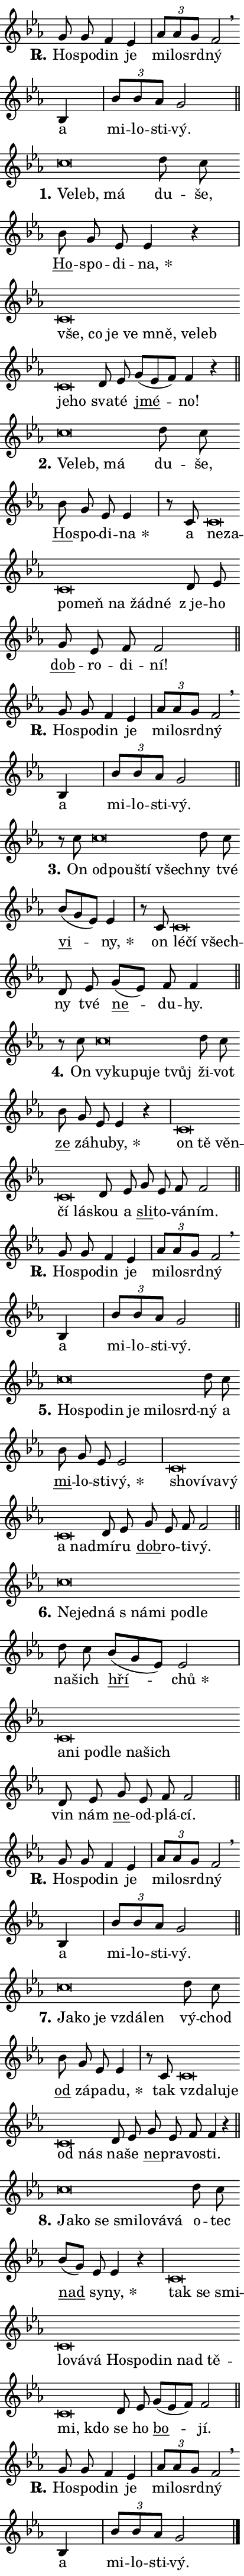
\version "2.24.0"
\header { tagline = "" }
\paper {
  indent = 0\cm
  top-margin = 0\cm
  right-margin = 0.13\cm % to fit lyric hyphens
  bottom-margin = 0\cm
  left-margin = 0\cm
  paper-width = 7\cm
  page-breaking = #ly:one-page-breaking
  system-system-spacing.basic-distance = #11
  score-system-spacing.basic-distance = #11
  ragged-last = ##f
}


%% Author: Thomas Morley
%% https://lists.gnu.org/archive/html/lilypond-user/2020-05/msg00002.html
#(define (line-position grob)
"Returns position of @var[grob} in current system:
   @code{'start}, if at first time-step
   @code{'end}, if at last time-step
   @code{'middle} otherwise
"
  (let* ((col (ly:item-get-column grob))
         (ln (ly:grob-object col 'left-neighbor))
         (rn (ly:grob-object col 'right-neighbor))
         (col-to-check-left (if (ly:grob? ln) ln col))
         (col-to-check-right (if (ly:grob? rn) rn col))
         (break-dir-left
           (and
             (ly:grob-property col-to-check-left 'non-musical #f)
             (ly:item-break-dir col-to-check-left)))
         (break-dir-right
           (and
             (ly:grob-property col-to-check-right 'non-musical #f)
             (ly:item-break-dir col-to-check-right))))
        (cond ((eqv? 1 break-dir-left) 'start)
              ((eqv? -1 break-dir-right) 'end)
              (else 'middle))))

#(define (tranparent-at-line-position vctor)
  (lambda (grob)
  "Relying on @code{line-position} select the relevant enry from @var{vctor}.
Used to determine transparency,"
    (case (line-position grob)
      ((end) (not (vector-ref vctor 0)))
      ((middle) (not (vector-ref vctor 1)))
      ((start) (not (vector-ref vctor 2))))))

noteHeadBreakVisibility =
#(define-music-function (break-visibility)(vector?)
"Makes @code{NoteHead}s transparent relying on @var{break-visibility}"
#{
  \override NoteHead.transparent =
    #(tranparent-at-line-position break-visibility)
#})

#(define delete-ledgers-for-transparent-note-heads
  (lambda (grob)
    "Reads whether a @code{NoteHead} is transparent.
If so this @code{NoteHead} is removed from @code{'note-heads} from
@var{grob}, which is supposed to be @code{LedgerLineSpanner}.
As a result ledgers are not printed for this @code{NoteHead}"
    (let* ((nhds-array (ly:grob-object grob 'note-heads))
           (nhds-list
             (if (ly:grob-array? nhds-array)
                 (ly:grob-array->list nhds-array)
                 '()))
           ;; Relies on the transparent-property being done before
           ;; Staff.LedgerLineSpanner.after-line-breaking is executed.
           ;; This is fragile ...
           (to-keep
             (remove
               (lambda (nhd)
                 (ly:grob-property nhd 'transparent #f))
               nhds-list)))
      ;; TODO find a better method to iterate over grob-arrays, similiar
      ;; to filter/remove etc for lists
      ;; For now rebuilt from scratch
      (set! (ly:grob-object grob 'note-heads)  '())
      (for-each
        (lambda (nhd)
          (ly:pointer-group-interface::add-grob grob 'note-heads nhd))
        to-keep))))

squashNotes = {
  \override NoteHead.X-extent = #'(-0.2 . 0.2)
  \override NoteHead.Y-extent = #'(-0.75 . 0)
  \override NoteHead.stencil =
    #(lambda (grob)
       (let ((pos (ly:grob-property grob 'staff-position)))
         (begin
           (if (< pos -7) (display "ERROR: Lower brevis then expected\n") (display ""))
           (if (<= pos -6) ly:text-interface::print ly:note-head::print))))
}
unSquashNotes = {
  \revert NoteHead.X-extent
  \revert NoteHead.Y-extent
  \revert NoteHead.stencil
}

hideNotes = \noteHeadBreakVisibility #begin-of-line-visible
unHideNotes = \noteHeadBreakVisibility #all-visible

% work-around for resetting accidentals
% https://lilypond.org/doc/v2.23/Documentation/notation/displaying-rhythms#unmetered-music
cadenzaMeasure = {
  \cadenzaOff
  \partial 1024 s1024
  \cadenzaOn
}

#(define-markup-command (accent layout props text) (markup?)
  "Underline accented syllable"
  (interpret-markup layout props
    #{\markup \override #'(offset . 4.3) \underline { #text }#}))

responsum = \markup \concat {
  "R" \hspace #-1.05 \path #0.1 #'((moveto 0 0.07) (lineto 0.9 0.8)) \hspace #0.05 "."
}

spaceSize = #0.6828661417322834 % exact space size for TeX Gyre Schola

\layout {
  \context {
    \Staff
    \remove "Time_signature_engraver"
    \override LedgerLineSpanner.after-line-breaking = #delete-ledgers-for-transparent-note-heads
  }
  \context {
    \Lyrics {
      \override LyricSpace.minimum-distance = \spaceSize
      \override LyricText.font-name = #"TeX Gyre Schola"
      \override LyricText.font-size = 1
      \override StanzaNumber.font-name = #"TeX Gyre Schola Bold"
      \override StanzaNumber.font-size = 1
    }
  }
  \context {
    \Score 
    \override NoteHead.text =
      #(lambda (grob) 
        (let ((pos (ly:grob-property grob 'staff-position)))
          #{\markup {
            \combine
              \halign #-0.55 \raise #(if (= pos -6) 0 0.5) \override #'(thickness . 2) \draw-line #'(3.2 . 0)
              \musicglyph "noteheads.sM1"
          }#}))
  }
}

% magnetic-lyrics.ily
%
%   written by
%     Jean Abou Samra <jean@abou-samra.fr>
%     Werner Lemberg <wl@gnu.org>
%
%   adapted by
%     Jiri Hon <jiri.hon@gmail.com>
%
% Version 2022-Apr-15

% https://www.mail-archive.com/lilypond-user@gnu.org/msg149350.html

#(define (Left_hyphen_pointer_engraver context)
   "Collect syllable-hyphen-syllable occurrences in lyrics and store
them in properties.  This engraver only looks to the left.  For
example, if the lyrics input is @code{foo -- bar}, it does the
following.

@itemize @bullet
@item
Set the @code{text} property of the @code{LyricHyphen} grob between
@q{foo} and @q{bar} to @code{foo}.

@item
Set the @code{left-hyphen} property of the @code{LyricText} grob with
text @q{foo} to the @code{LyricHyphen} grob between @q{foo} and
@q{bar}.
@end itemize

Use this auxiliary engraver in combination with the
@code{lyric-@/text::@/apply-@/magnetic-@/offset!} hook."
   (let ((hyphen #f)
         (text #f))
     (make-engraver
      (acknowledgers
       ((lyric-syllable-interface engraver grob source-engraver)
        (set! text grob)))
      (end-acknowledgers
       ((lyric-hyphen-interface engraver grob source-engraver)
        ;(when (not (grob::has-interface grob 'lyric-space-interface))
          (set! hyphen grob)));)
      ((stop-translation-timestep engraver)
       (when (and text hyphen)
         (ly:grob-set-object! text 'left-hyphen hyphen))
       (set! text #f)
       (set! hyphen #f)))))

#(define (lyric-text::apply-magnetic-offset! grob)
   "If the space between two syllables is less than the value in
property @code{LyricText@/.details@/.squash-threshold}, move the right
syllable to the left so that it gets concatenated with the left
syllable.

Use this function as a hook for
@code{LyricText@/.after-@/line-@/breaking} if the
@code{Left_@/hyphen_@/pointer_@/engraver} is active."
   (let ((hyphen (ly:grob-object grob 'left-hyphen #f)))
     (when hyphen
       (let ((left-text (ly:spanner-bound hyphen LEFT)))
         (when (grob::has-interface left-text 'lyric-syllable-interface)
           (let* ((common (ly:grob-common-refpoint grob left-text X))
                  (this-x-ext (ly:grob-extent grob common X))
                  (left-x-ext
                   (begin
                     ;; Trigger magnetism for left-text.
                     (ly:grob-property left-text 'after-line-breaking)
                     (ly:grob-extent left-text common X)))
                  ;; `delta` is the gap width between two syllables.
                  (delta (- (interval-start this-x-ext)
                            (interval-end left-x-ext)))
                  (details (ly:grob-property grob 'details))
                  (threshold (assoc-get 'squash-threshold details 0.2)))
             (when (< delta threshold)
               (let* (;; We have to manipulate the input text so that
                      ;; ligatures crossing syllable boundaries are not
                      ;; disabled.  For languages based on the Latin
                      ;; script this is essentially a beautification.
                      ;; However, for non-Western scripts it can be a
                      ;; necessity.
                      (lt (ly:grob-property left-text 'text))
                      (rt (ly:grob-property grob 'text))
                      (is-space (grob::has-interface hyphen 'lyric-space-interface))
                      (space (if is-space " " ""))
                      (extra-delta (if is-space spaceSize 0))
                      ;; Append new syllable.
                      (ltrt-space (if (and (string? lt) (string? rt))
                                (string-append lt space rt)
                                (make-concat-markup (list lt space rt))))
                      ;; Right-align `ltrt` to the right side.
                      (ltrt-space-markup (grob-interpret-markup
                               grob
                               (make-translate-markup
                                (cons (interval-length this-x-ext) 0)
                                (make-right-align-markup ltrt-space)))))
                 (begin
                   ;; Don't print `left-text`.
                   (ly:grob-set-property! left-text 'stencil #f)
                   ;; Set text and stencil (which holds all collected
                   ;; syllables so far) and shift it to the left.
                   (ly:grob-set-property! grob 'text ltrt-space)
                   (ly:grob-set-property! grob 'stencil ltrt-space-markup)
                   (ly:grob-translate-axis! grob (- (- delta extra-delta)) X))))))))))


#(define (lyric-hyphen::displace-bounds-first grob)
   ;; Make very sure this callback isn't triggered too early.
   (let ((left (ly:spanner-bound grob LEFT))
         (right (ly:spanner-bound grob RIGHT)))
     (ly:grob-property left 'after-line-breaking)
     (ly:grob-property right 'after-line-breaking)
     (ly:lyric-hyphen::print grob)))

squashThreshold = #0.4

\layout {
  \context {
    \Lyrics
    \consists #Left_hyphen_pointer_engraver
    \override LyricText.after-line-breaking =
      #lyric-text::apply-magnetic-offset!
    \override LyricHyphen.stencil = #lyric-hyphen::displace-bounds-first
    \override LyricText.details.squash-threshold = \squashThreshold
    \override LyricHyphen.minimum-distance = 0
    \override LyricHyphen.minimum-length = \squashThreshold
  }
}

squashText = \override LyricText.details.squash-threshold = 9999
unSquashText = \override LyricText.details.squash-threshold = \squashThreshold

leftText = \override LyricText.self-alignment-X = #LEFT
unLeftText = \revert LyricText.self-alignment-X

starOffset = #(lambda (grob) 
                (let ((x_offset (ly:self-alignment-interface::aligned-on-x-parent grob)))
                  (if (= x_offset 0) 0 (+ x_offset 1.2))))

star = #(define-music-function (syllable)(string?)
"Append star separator at the end of a syllable"
#{
  \once \override LyricText.X-offset = #starOffset
  \lyricmode { \markup {
    #syllable
    \override #'((font-name . "TeX Gyre Schola Bold")) \hspace #0.2 \lower #0.65 \larger "*"
  } }
#})

starAccent = #(define-music-function (syllable)(string?)
"Append star separator at the end of a syllable and make accent"
#{
  \once \override LyricText.X-offset = #starOffset
  \lyricmode { \markup {
    \accent #syllable
    \override #'((font-name . "TeX Gyre Schola Bold")) \hspace #0.2 \lower #0.65 \larger "*"
  } }
#})

breath = #(define-music-function (syllable)(string?)
"Append breathing indicator at the end of a syllable"
#{
  \lyricmode { \markup { #syllable "+" } }
#})

optionalBreath = #(define-music-function (syllable)(string?)
"Append optional breathing indicator at the end of a syllable"
#{
  \lyricmode { \markup { #syllable "(+)" } }
#})


\score {
    <<
        \new Voice = "melody" { \cadenzaOn \key es \major \relative { g'8 g f4 es \cadenzaMeasure \bar "|" \tuplet 3/2 { as8[ as g] } f2 \breathe \bar "" bes,4 \cadenzaMeasure \bar "|" \tuplet 3/2 { bes'8[ bes as] } g2 \cadenzaMeasure \bar "||" \break } }
        \new Lyrics \lyricsto "melody" { \lyricmode { \set stanza = \responsum
Ho -- spo -- din je mi -- lo -- srd -- ný a mi -- lo -- sti -- vý. } }
    >>
    \layout {}
}

\score {
    <<
        \new Voice = "melody" { \cadenzaOn \key es \major \relative { \squashNotes c''\breve*1/16 \hideNotes \breve*1/16 \breve*1/16 \bar "" \unHideNotes \unSquashNotes d8 c \bar "" bes g es es4 r \cadenzaMeasure \bar "|" \squashNotes c\breve*1/16 \hideNotes \breve*1/16 \bar "" \breve*1/16 \bar "" \breve*1/16 \bar "" \breve*1/16 \bar "" \breve*1/16 \bar "" \breve*1/16 \bar "" \breve*1/16 \breve*1/16 \bar "" \unHideNotes \unSquashNotes d8 es \bar "" g[( es f)] f4 r \cadenzaMeasure \bar "||" \break } }
        \new Lyrics \lyricsto "melody" { \lyricmode { \set stanza = "1."
\leftText Ve -- \squashText leb, má \unLeftText \unSquashText du -- še, \markup \accent Ho -- spo -- di -- \star na, \leftText vše, \squashText co je ve mně, ve -- leb je -- ho \unLeftText \unSquashText sva -- té \markup \accent jmé -- no! } }
    >>
    \layout {}
}

\score {
    <<
        \new Voice = "melody" { \cadenzaOn \key es \major \relative { \squashNotes c''\breve*1/16 \hideNotes \breve*1/16 \breve*1/16 \bar "" \unHideNotes \unSquashNotes d8 c \bar "" bes g es es4 \cadenzaMeasure \bar "|" r8 c \squashNotes c\breve*1/16 \hideNotes \breve*1/16 \bar "" \breve*1/16 \bar "" \breve*1/16 \bar "" \breve*1/16 \bar "" \breve*1/16 \breve*1/16 \bar "" \unHideNotes \unSquashNotes d8 es \bar "" g es f f2 \cadenzaMeasure \bar "||" \break } }
        \new Lyrics \lyricsto "melody" { \lyricmode { \set stanza = "2."
\leftText Ve -- \squashText leb, má \unLeftText \unSquashText du -- še, \markup \accent Ho -- spo -- di -- \star na a \leftText ne -- \squashText za -- po -- meň na žád -- né \unLeftText \unSquashText "z je" -- ho \markup \accent dob -- ro -- di -- ní! } }
    >>
    \layout {}
}

\score {
    <<
        \new Voice = "melody" { \cadenzaOn \key es \major \relative { g'8 g f4 es \cadenzaMeasure \bar "|" \tuplet 3/2 { as8[ as g] } f2 \breathe \bar "" bes,4 \cadenzaMeasure \bar "|" \tuplet 3/2 { bes'8[ bes as] } g2 \cadenzaMeasure \bar "||" \break } }
        \new Lyrics \lyricsto "melody" { \lyricmode { \set stanza = \responsum
Ho -- spo -- din je mi -- lo -- srd -- ný a mi -- lo -- sti -- vý. } }
    >>
    \layout {}
}

\score {
    <<
        \new Voice = "melody" { \cadenzaOn \key es \major \relative { r8 c''8 \squashNotes c\breve*1/16 \hideNotes \breve*1/16 \bar "" \breve*1/16 \breve*1/16 \bar "" \unHideNotes \unSquashNotes d8 c \bar "" bes[( g es)] es4 \cadenzaMeasure \bar "|" r8 c \squashNotes c\breve*1/16 \hideNotes \breve*1/16 \breve*1/16 \bar "" \unHideNotes \unSquashNotes d8 es \bar "" g[( es)] f f4 \cadenzaMeasure \bar "||" \break } }
        \new Lyrics \lyricsto "melody" { \lyricmode { \set stanza = "3."
On \leftText od -- \squashText pou -- ští všech -- \unLeftText \unSquashText ny tvé \markup \accent vi -- \star ny, on \leftText lé -- \squashText čí všech -- \unLeftText \unSquashText ny tvé \markup \accent ne -- du -- hy. } }
    >>
    \layout {}
}

\score {
    <<
        \new Voice = "melody" { \cadenzaOn \key es \major \relative { r8 c''8 \squashNotes c\breve*1/16 \hideNotes \breve*1/16 \bar "" \breve*1/16 \bar "" \breve*1/16 \breve*1/16 \bar "" \unHideNotes \unSquashNotes d8 c \bar "" bes g es es4 r \cadenzaMeasure \bar "|" \squashNotes c\breve*1/16 \hideNotes \breve*1/16 \bar "" \breve*1/16 \bar "" \breve*1/16 \breve*1/16 \bar "" \unHideNotes \unSquashNotes d8 es \bar "" g es f f2 \cadenzaMeasure \bar "||" \break } }
        \new Lyrics \lyricsto "melody" { \lyricmode { \set stanza = "4."
On \leftText vy -- \squashText ku -- pu -- je tvůj \unLeftText \unSquashText ži -- vot \markup \accent ze zá -- hu -- \star by, \leftText on \squashText tě věn -- čí lá -- \unLeftText \unSquashText skou a \markup \accent sli -- to -- vá -- ním. } }
    >>
    \layout {}
}

\score {
    <<
        \new Voice = "melody" { \cadenzaOn \key es \major \relative { g'8 g f4 es \cadenzaMeasure \bar "|" \tuplet 3/2 { as8[ as g] } f2 \breathe \bar "" bes,4 \cadenzaMeasure \bar "|" \tuplet 3/2 { bes'8[ bes as] } g2 \cadenzaMeasure \bar "||" \break } }
        \new Lyrics \lyricsto "melody" { \lyricmode { \set stanza = \responsum
Ho -- spo -- din je mi -- lo -- srd -- ný a mi -- lo -- sti -- vý. } }
    >>
    \layout {}
}

\score {
    <<
        \new Voice = "melody" { \cadenzaOn \key es \major \relative { \squashNotes c''\breve*1/16 \hideNotes \breve*1/16 \bar "" \breve*1/16 \bar "" \breve*1/16 \bar "" \breve*1/16 \bar "" \breve*1/16 \breve*1/16 \bar "" \unHideNotes \unSquashNotes d8 c \bar "" bes g es es2 \cadenzaMeasure \bar "|" \squashNotes c\breve*1/16 \hideNotes \breve*1/16 \bar "" \breve*1/16 \bar "" \breve*1/16 \bar "" \breve*1/16 \breve*1/16 \bar "" \unHideNotes \unSquashNotes d8 es \bar "" g es f f2 \cadenzaMeasure \bar "||" \break } }
        \new Lyrics \lyricsto "melody" { \lyricmode { \set stanza = "5."
\leftText Ho -- \squashText spo -- din je mi -- lo -- srd -- \unLeftText \unSquashText ný a \markup \accent mi -- lo -- sti -- \star vý, \leftText sho -- \squashText ví -- va -- vý a nad -- \unLeftText \unSquashText mí -- ru \markup \accent dob -- ro -- ti -- vý. } }
    >>
    \layout {}
}

\score {
    <<
        \new Voice = "melody" { \cadenzaOn \key es \major \relative { \squashNotes c''\breve*1/16 \hideNotes \breve*1/16 \bar "" \breve*1/16 \bar "" \breve*1/16 \bar "" \breve*1/16 \bar "" \breve*1/16 \breve*1/16 \bar "" \unHideNotes \unSquashNotes d8 c \bar "" bes[( g es)] es2 \cadenzaMeasure \bar "|" \squashNotes c\breve*1/16 \hideNotes \breve*1/16 \bar "" \breve*1/16 \bar "" \breve*1/16 \bar "" \breve*1/16 \breve*1/16 \bar "" \unHideNotes \unSquashNotes d8 es \bar "" g es f f2 \cadenzaMeasure \bar "||" \break } }
        \new Lyrics \lyricsto "melody" { \lyricmode { \set stanza = "6."
\leftText Ne -- \squashText jed -- ná "s ná" -- mi po -- dle \unLeftText \unSquashText na -- šich \markup \accent hří -- \star chů \leftText a -- \squashText ni po -- dle na -- šich \unLeftText \unSquashText vin nám \markup \accent ne -- od -- plá -- cí. } }
    >>
    \layout {}
}

\score {
    <<
        \new Voice = "melody" { \cadenzaOn \key es \major \relative { g'8 g f4 es \cadenzaMeasure \bar "|" \tuplet 3/2 { as8[ as g] } f2 \breathe \bar "" bes,4 \cadenzaMeasure \bar "|" \tuplet 3/2 { bes'8[ bes as] } g2 \cadenzaMeasure \bar "||" \break } }
        \new Lyrics \lyricsto "melody" { \lyricmode { \set stanza = \responsum
Ho -- spo -- din je mi -- lo -- srd -- ný a mi -- lo -- sti -- vý. } }
    >>
    \layout {}
}

\score {
    <<
        \new Voice = "melody" { \cadenzaOn \key es \major \relative { \squashNotes c''\breve*1/16 \hideNotes \breve*1/16 \bar "" \breve*1/16 \bar "" \breve*1/16 \breve*1/16 \bar "" \unHideNotes \unSquashNotes d8 c \bar "" bes g es es4 \cadenzaMeasure \bar "|" r8 c8 \squashNotes c\breve*1/16 \hideNotes \breve*1/16 \bar "" \breve*1/16 \bar "" \breve*1/16 \breve*1/16 \bar "" \unHideNotes \unSquashNotes d8 es \bar "" g es f f4 r \cadenzaMeasure \bar "||" \break } }
        \new Lyrics \lyricsto "melody" { \lyricmode { \set stanza = "7."
\leftText Ja -- \squashText ko je vzdá -- len \unLeftText \unSquashText vý -- chod \markup \accent od zá -- pa -- \star du, tak \leftText vzda -- \squashText lu -- je od nás \unLeftText \unSquashText na -- še \markup \accent ne -- pra -- vo -- sti. } }
    >>
    \layout {}
}

\score {
    <<
        \new Voice = "melody" { \cadenzaOn \key es \major \relative { \squashNotes c''\breve*1/16 \hideNotes \breve*1/16 \bar "" \breve*1/16 \bar "" \breve*1/16 \bar "" \breve*1/16 \bar "" \breve*1/16 \breve*1/16 \bar "" \unHideNotes \unSquashNotes d8 c \bar "" bes[( g)] es es4 r \cadenzaMeasure \bar "|" \squashNotes c\breve*1/16 \hideNotes \breve*1/16 \bar "" \breve*1/16 \bar "" \breve*1/16 \bar "" \breve*1/16 \bar "" \breve*1/16 \bar "" \breve*1/16 \bar "" \breve*1/16 \bar "" \breve*1/16 \bar "" \breve*1/16 \bar "" \breve*1/16 \bar "" \breve*1/16 \breve*1/16 \bar "" \unHideNotes \unSquashNotes d8 es \bar "" g[( es f)] f2 \cadenzaMeasure \bar "||" \break } }
        \new Lyrics \lyricsto "melody" { \lyricmode { \set stanza = "8."
\leftText Ja -- \squashText ko se smi -- lo -- vá -- vá \unLeftText \unSquashText o -- tec \markup \accent nad sy -- \star ny, \leftText tak \squashText se smi -- lo -- vá -- vá Ho -- spo -- din nad tě -- mi, kdo \unLeftText \unSquashText se ho \markup \accent bo -- jí. } }
    >>
    \layout {}
}

\score {
    <<
        \new Voice = "melody" { \cadenzaOn \key es \major \relative { g'8 g f4 es \cadenzaMeasure \bar "|" \tuplet 3/2 { as8[ as g] } f2 \breathe \bar "" bes,4 \cadenzaMeasure \bar "|" \tuplet 3/2 { bes'8[ bes as] } g2 \cadenzaMeasure \bar "||" \break } \bar "|." }
        \new Lyrics \lyricsto "melody" { \lyricmode { \set stanza = \responsum
Ho -- spo -- din je mi -- lo -- srd -- ný a mi -- lo -- sti -- vý. } }
    >>
    \layout {}
}
